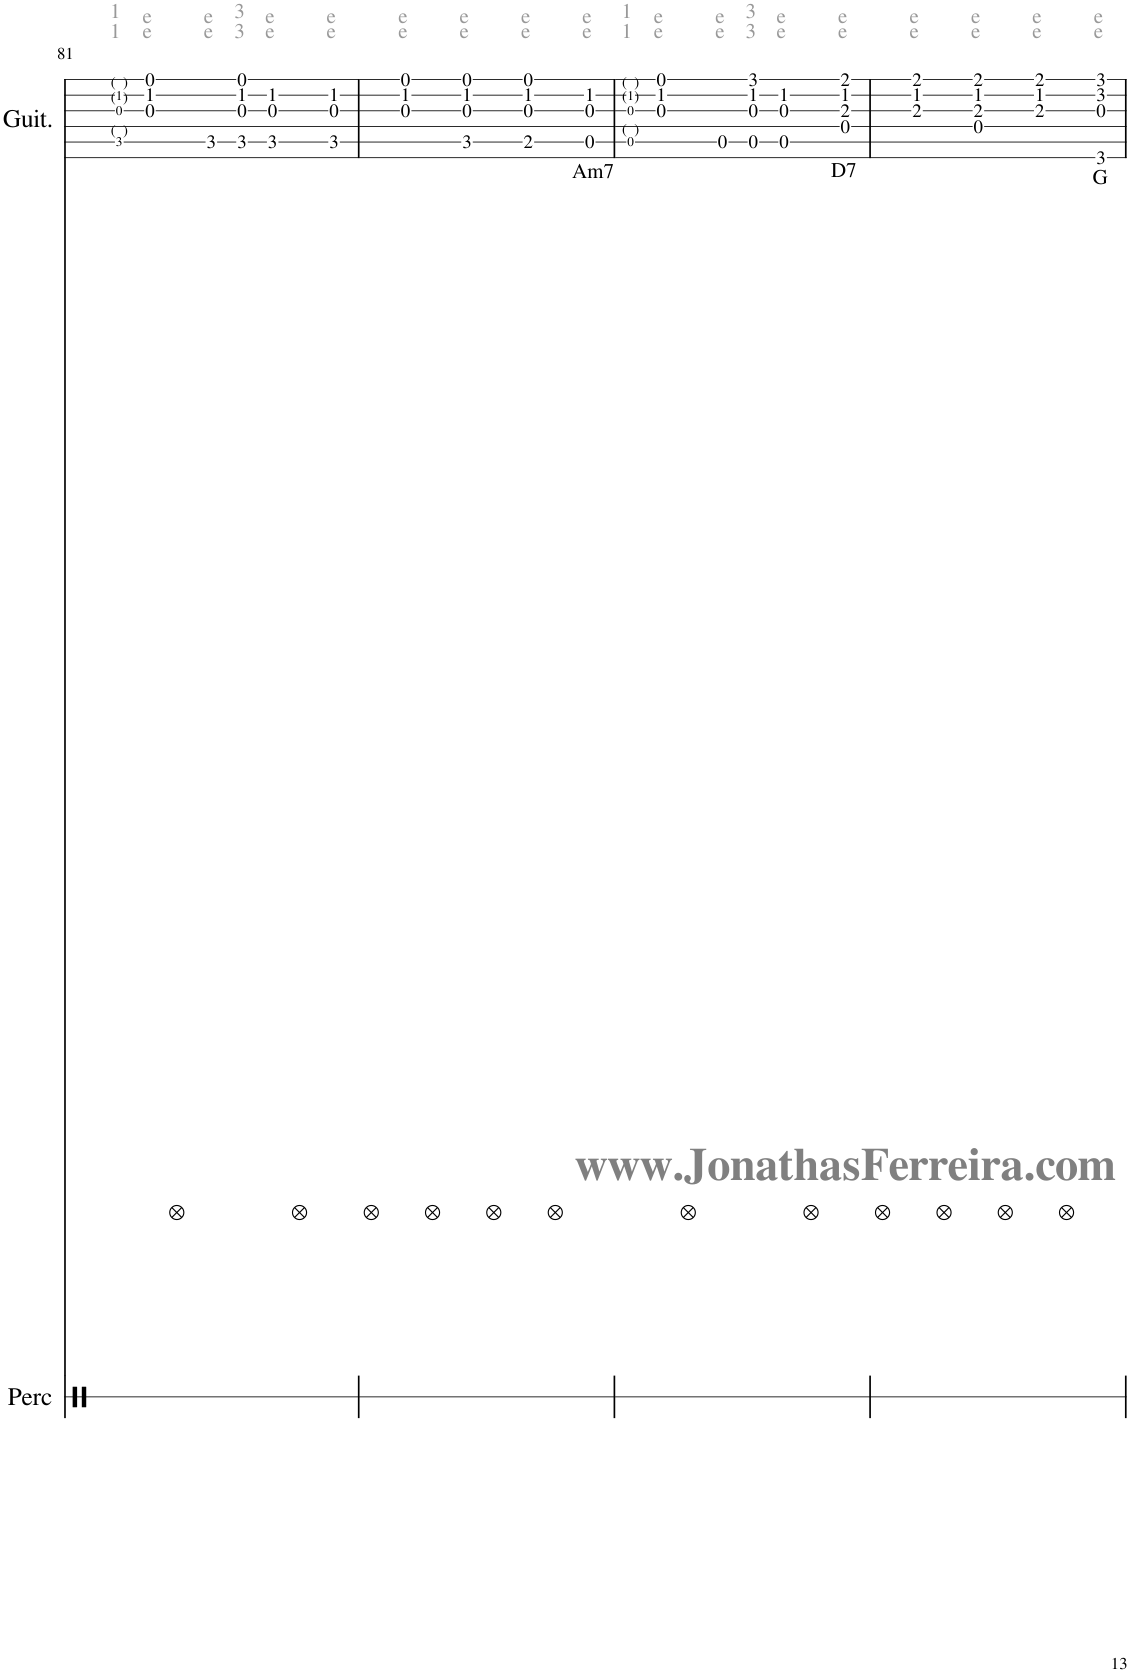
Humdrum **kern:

**kern	**text	**text	**kern
*part2	*part2	*part2	*part1
*staff2	*staff2	*staff2	*staff1
*I"Percussion	*	*	*I"Acoustic Guitar
*I'Perc	*	*	*I'Guit.
!!LO:PB:g=z
*clefX	*	*	*
*k[]	*	*	*k[]
*M4/4	*	*	*M4/4
=81	=81	=81	=81
*	*	*	*^
!	!	!	!LO:TX:a:color=#999999:t=1	!
!	!	!	!LO:TX:a:color=#999999:t=1	!
!	!	!	!LO:TX:a:t=(  )	!
!	!	!	!LO:TX:a:t=(  )	!
!	!	!	!LO:TX:a:t=(  )	!
8RfL	.	.	8F#!]\ 8B!]\L	8BB!]
!	!	!	!LO:TX:a:color=#999999:t=e	!
!	!	!	!LO:TX:a:color=#999999:t=e	!
8RfJ	.	.	8F#\ 8B\ 8e-\J	8r
!	!	!LO:LY:a	!	!
8Rf!L	.	⊗	8r	8r
!	!	!	!LO:TX:a:color=#999999:t=e	!
!	!	!	!LO:TX:a:color=#999999:t=e	!
8RfJ	.	.	8r	8BB
!	!	!	!LO:TX:a:color=#999999:t=3	!
!	!	!	!LO:TX:a:color=#999999:t=3	!
8RfL	.	.	8F#\ 8B\ 8e-\L	8BBL
!	!	!	!LO:TX:a:color=#999999:t=e	!
!	!	!	!LO:TX:a:color=#999999:t=e	!
8RfJ	.	.	8F#\ 8B\J	8BBJ
!	!	!LO:LY:a	!	!
8Rf!L	.	⊗	8r	8r
!	!	!	!LO:TX:a:color=#999999:t=e	!
!	!	!	!LO:TX:a:color=#999999:t=e	!
8RfJ	.	.	8F# 8B	8BB
=82	=82	=82	=82	=82
!	!	!LO:LY:a	!	!
8Rf!L	.	⊗	8r	8r
!	!	!	!LO:TX:b:B:color=#808080:t=www.JonathasFerreira.com	!
!	!	!	!LO:TX:a:color=#999999:t=e	!
!	!	!	!LO:TX:a:color=#999999:t=e	!
8RfJ	.	.	8F# 8B 8e-	8r
!	!	!LO:LY:a	!	!
8Rf!L	.	⊗	8r	8r
!	!	!	!LO:TX:a:color=#999999:t=e	!
!	!	!	!LO:TX:a:color=#999999:t=e	!
8RfJ	.	.	8G- 8B 8e-	8BB
!	!	!LO:LY:a	!	!
8Rf!L	.	⊗	8r	8r
!	!	!	!LO:TX:a:color=#999999:t=e	!
!	!	!	!LO:TX:a:color=#999999:t=e	!
8RfJ	.	.	8G- 8B 8e-	8AA#
!	!	!LO:LY:a	!	!
8Rf!L	.	⊗	8r	8r
!	!	!	!LO:TX:a:color=#999999:t=e	!
!	!	!	!LO:TX:a:color=#999999:t=e	!
!	!	!	!LO:TX:b:t=Am7	!
8RfJ	.	.	[8F# [8B	[8GG#
=83	=83	=83	=83	=83
!	!	!	!LO:TX:a:color=#999999:t=1	!
!	!	!	!LO:TX:a:color=#999999:t=1	!
!	!	!	!LO:TX:a:t=(  )	!
!	!	!	!LO:TX:a:t=(  )	!
!	!	!	!LO:TX:a:t=(  )	!
8RfL	.	.	8F#!]\ 8B!]\L	8GG#!]
!	!	!	!LO:TX:a:color=#999999:t=e	!
!	!	!	!LO:TX:a:color=#999999:t=e	!
8RfJ	.	.	8F#\ 8B\ 8e-\J	8r
!	!	!LO:LY:a	!	!
8Rf!L	.	⊗	8r	8r
!	!	!	!LO:TX:a:color=#999999:t=e	!
!	!	!	!LO:TX:a:color=#999999:t=e	!
8RfJ	.	.	8r	8AA-
!	!	!	!LO:TX:a:color=#999999:t=3	!
!	!	!	!LO:TX:a:color=#999999:t=3	!
8RfL	.	.	8F#\ 8B\ 8f#\L	8AA-L
!	!	!	!LO:TX:a:color=#999999:t=e	!
!	!	!	!LO:TX:a:color=#999999:t=e	!
8RfJ	.	.	8F#\ 8B\J	8AA-J
!	!	!LO:LY:a	!	!
8Rf!L	.	⊗	8r	8r
!	!	!	!LO:TX:a:color=#999999:t=e	!
!	!	!	!LO:TX:a:color=#999999:t=e	!
!	!	!	!LO:TX:b:t=D7	!
8RfJ	.	.	8G# 8B 8f	8C#
=84	=84	=84	=84	=84
!	!	!LO:LY:a	!	!
8Rf!L	.	⊗	8r	8r
!	!	!	!LO:TX:a:color=#999999:t=e	!
!	!	!	!LO:TX:a:color=#999999:t=e	!
8RfJ	.	.	8G# 8B 8f	8r
!	!	!LO:LY:a	!	!
8Rf!L	.	⊗	8r	8r
!	!	!	!LO:TX:a:color=#999999:t=e	!
!	!	!	!LO:TX:a:color=#999999:t=e	!
8RfJ	.	.	8G# 8B 8f	8C#
!	!	!LO:LY:a	!	!
8Rf!L	.	⊗	8r	8r
!	!	!	!LO:TX:a:color=#999999:t=e	!
!	!	!	!LO:TX:a:color=#999999:t=e	!
8RfJ	.	.	8G# 8B 8f	8r
!	!	!LO:LY:a	!	!
8Rf!L	.	⊗	8r	8r
!	!	!	!LO:TX:a:color=#999999:t=e	!
!	!	!	!LO:TX:a:color=#999999:t=e	!
!	!	!	!LO:TX:b:t=G	!
8RfJ	.	.	[8F# [8c# [8f#	[8FF#
*	*	*	*v	*v
=	=	=	=
*-	*-	*-	*-
